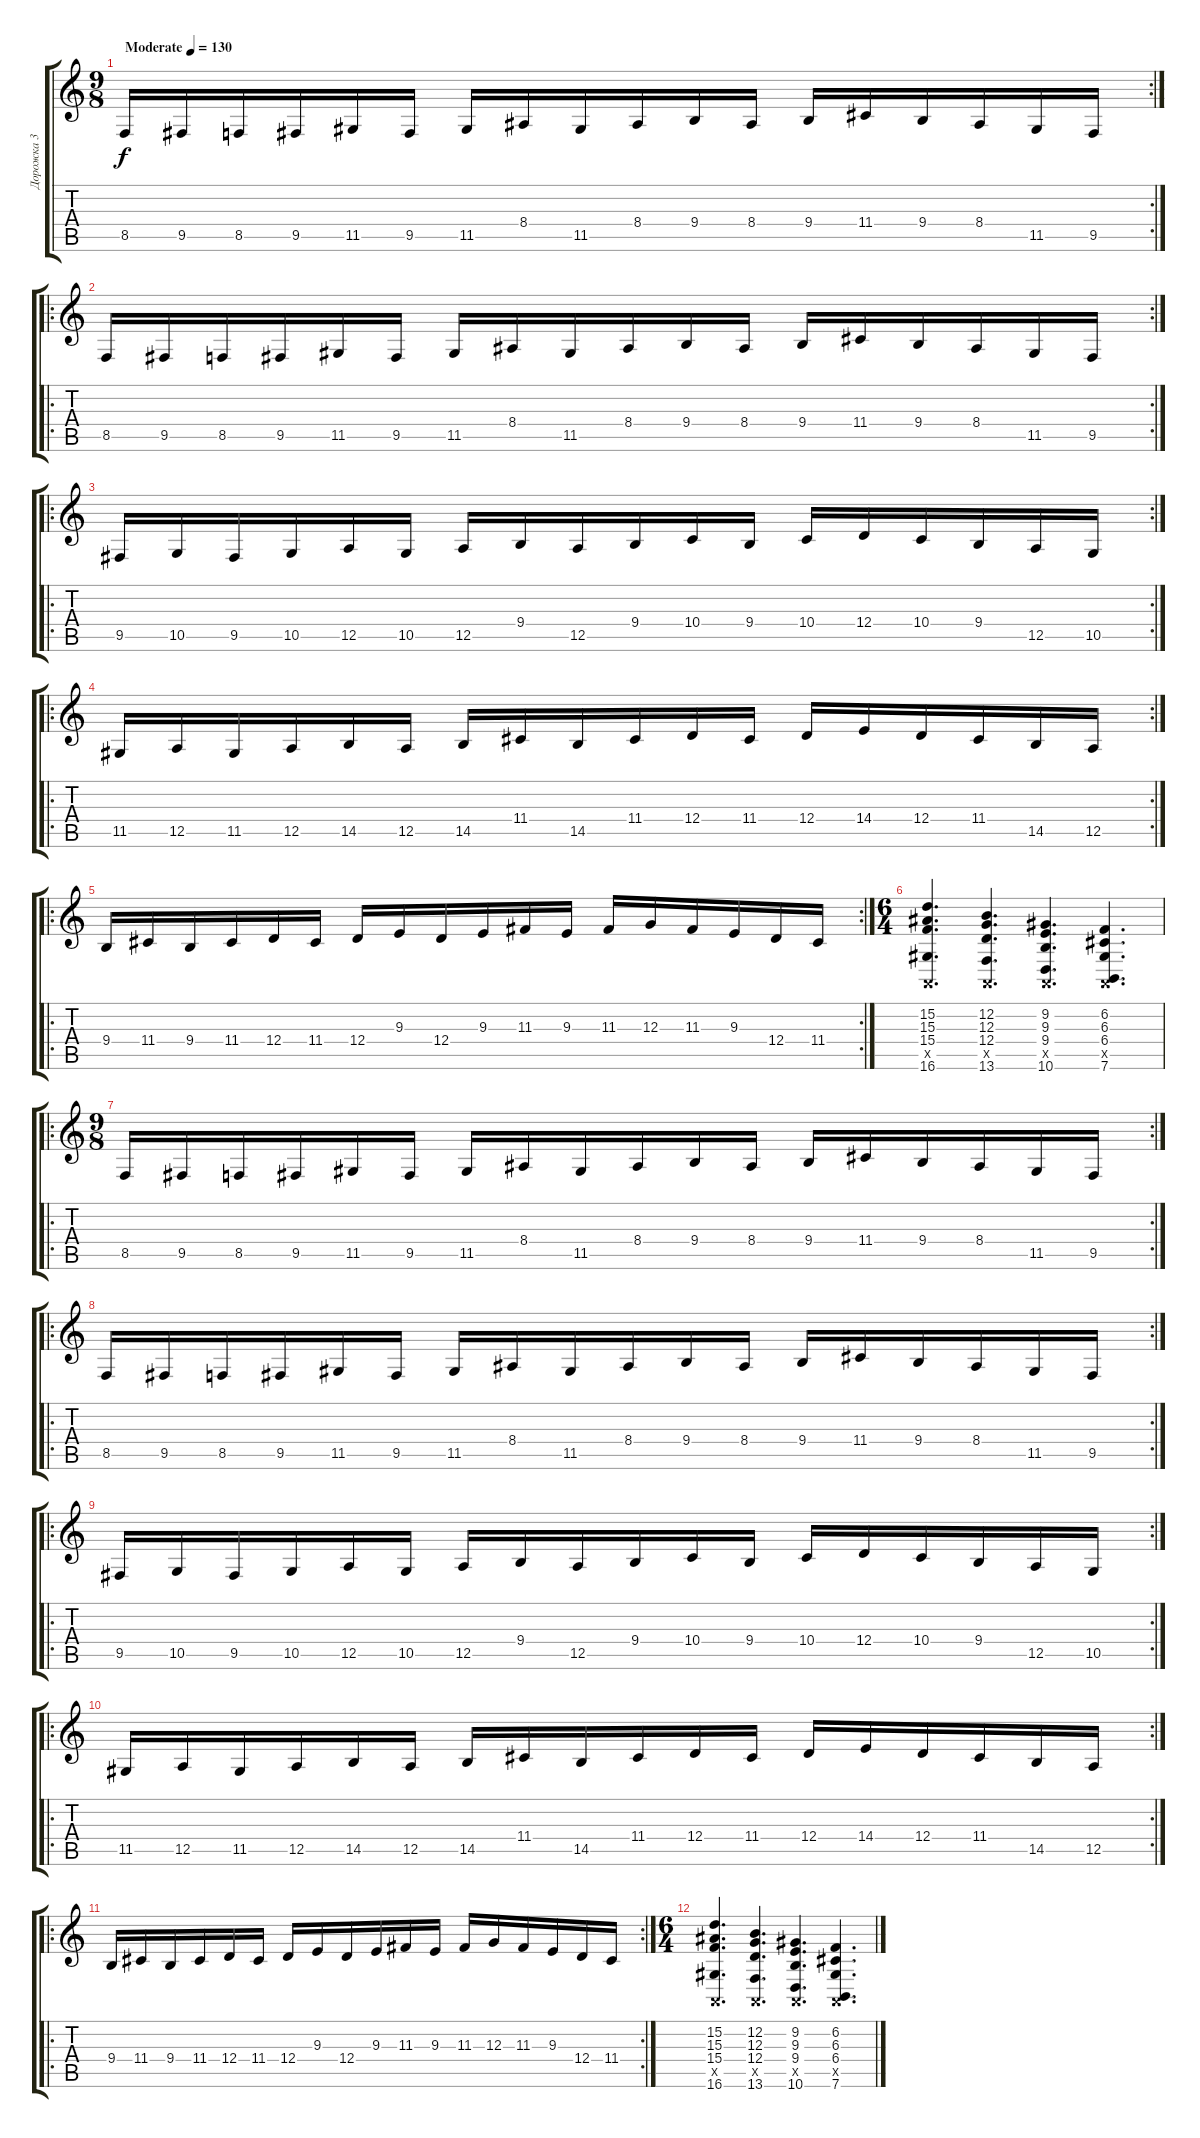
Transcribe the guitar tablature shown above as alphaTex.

\track ("Дорожка 3" "Дорожка 3") {instrument lead6voice}
\staff {score tabs}
\tuning (E4 B3 G3 D3 A2 E2) {hide}
\rc 2
\ts (9 8)
\tempo (130 "Moderate")
\clef g2
\ks c
8.5.16{dy f instrument lead6voice} 9.5.16 8.5.16 9.5.16 11.5.16 9.5.16 11.5.16 8.4.16 11.5.16 8.4.16 9.4.16 8.4.16 9.4.16 11.4.16 9.4.16 8.4.16 11.5.16 9.5.16 |
\ro
\rc 2
8.5.16 9.5.16 8.5.16 9.5.16 11.5.16 9.5.16 11.5.16 8.4.16 11.5.16 8.4.16 9.4.16 8.4.16 9.4.16 11.4.16 9.4.16 8.4.16 11.5.16 9.5.16 |
\ro
\rc 2
9.5.16 10.5.16 9.5.16 10.5.16 12.5.16 10.5.16 12.5.16 9.4.16 12.5.16 9.4.16 10.4.16 9.4.16 10.4.16 12.4.16 10.4.16 9.4.16 12.5.16 10.5.16 |
\ro
\rc 2
11.5.16 12.5.16 11.5.16 12.5.16 14.5.16 12.5.16 14.5.16 11.4.16 14.5.16 11.4.16 12.4.16 11.4.16 12.4.16 14.4.16 12.4.16 11.4.16 14.5.16 12.5.16 |
\ro
\rc 2
9.4.16 11.4.16 9.4.16 11.4.16 12.4.16 11.4.16 12.4.16 9.3.16 12.4.16 9.3.16 11.3.16 9.3.16 11.3.16 12.3.16 11.3.16 9.3.16 12.4.16 11.4.16 |
\ts (6 4)
(15.2 15.3 15.4 0.5{x} 16.6).4{d} (12.2 12.3 12.4 0.5{x} 13.6).4{d} (9.2 9.3 9.4 0.5{x} 10.6).4{d} (6.2 6.3 6.4 0.5{x} 7.6).4{d} |
\ro
\rc 2
\ts (9 8)
8.5.16 9.5.16 8.5.16 9.5.16 11.5.16 9.5.16 11.5.16 8.4.16 11.5.16 8.4.16 9.4.16 8.4.16 9.4.16 11.4.16 9.4.16 8.4.16 11.5.16 9.5.16 |
\ro
\rc 2
8.5.16 9.5.16 8.5.16 9.5.16 11.5.16 9.5.16 11.5.16 8.4.16 11.5.16 8.4.16 9.4.16 8.4.16 9.4.16 11.4.16 9.4.16 8.4.16 11.5.16 9.5.16 |
\ro
\rc 2
9.5.16 10.5.16 9.5.16 10.5.16 12.5.16 10.5.16 12.5.16 9.4.16 12.5.16 9.4.16 10.4.16 9.4.16 10.4.16 12.4.16 10.4.16 9.4.16 12.5.16 10.5.16 |
\ro
\rc 2
11.5.16 12.5.16 11.5.16 12.5.16 14.5.16 12.5.16 14.5.16 11.4.16 14.5.16 11.4.16 12.4.16 11.4.16 12.4.16 14.4.16 12.4.16 11.4.16 14.5.16 12.5.16 |
\ro
\rc 2
9.4.16 11.4.16 9.4.16 11.4.16 12.4.16 11.4.16 12.4.16 9.3.16 12.4.16 9.3.16 11.3.16 9.3.16 11.3.16 12.3.16 11.3.16 9.3.16 12.4.16 11.4.16 |
\ts (6 4)
(15.2 15.3 15.4 0.5{x} 16.6).4{d} (12.2 12.3 12.4 0.5{x} 13.6).4{d} (9.2 9.3 9.4 0.5{x} 10.6).4{d} (6.2 6.3 6.4 0.5{x} 7.6).4{d}
